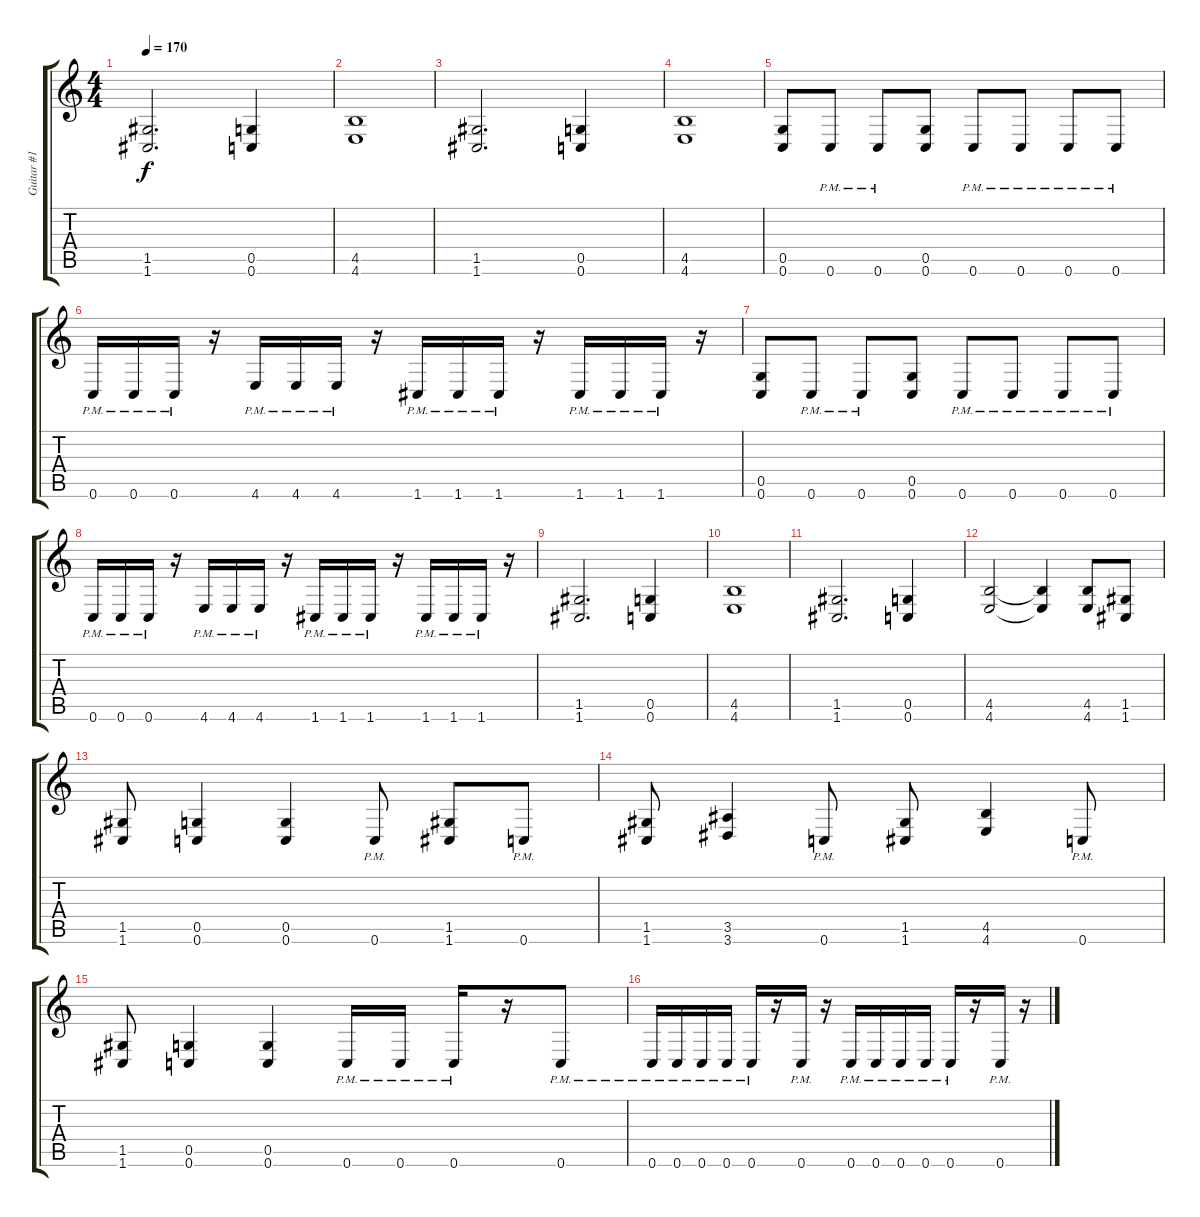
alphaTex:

\track ("Guitar #1 [Rob McCarthy]" "Guitar #1 ") {instrument distortionguitar}
\staff {score tabs}
\tuning (D4 A3 F3 C3 G2 C2) {hide}
\ts (4 4)
\tempo 170
\clef g2
\ks c
(1.5 1.6).2{d dy f} (0.5 0.6).4 |
(4.5 4.6).1 |
(1.5 1.6).2{d} (0.5 0.6).4 |
(4.5 4.6).1 |
(0.5 0.6).8 0.6{pm}.8 0.6{pm}.8 (0.5 0.6).8 0.6{pm}.8 0.6{pm}.8 0.6{pm}.8 0.6{pm}.8 |
0.6{pm}.16 0.6{pm}.16 0.6{pm}.16 r.16 4.6{pm}.16 4.6{pm}.16 4.6{pm}.16 r.16 1.6{pm}.16 1.6{pm}.16 1.6{pm}.16 r.16 1.6{pm}.16 1.6{pm}.16 1.6{pm}.16 r.16 |
(0.5 0.6).8 0.6{pm}.8 0.6{pm}.8 (0.5 0.6).8 0.6{pm}.8 0.6{pm}.8 0.6{pm}.8 0.6{pm}.8 |
0.6{pm}.16 0.6{pm}.16 0.6{pm}.16 r.16 4.6{pm}.16 4.6{pm}.16 4.6{pm}.16 r.16 1.6{pm}.16 1.6{pm}.16 1.6{pm}.16 r.16 1.6{pm}.16 1.6{pm}.16 1.6{pm}.16 r.16 |
(1.5 1.6).2{d} (0.5 0.6).4 |
(4.5 4.6).1 |
(1.5 1.6).2{d} (0.5 0.6).4 |
(4.5 4.6).2 (4.5{t} 4.6{t}).4 (4.5 4.6).8 (1.5 1.6).8 |
(1.5 1.6).8 (0.5 0.6).4 (0.5 0.6).4 0.6{pm}.8 (1.5 1.6).8 0.6{pm}.8 |
(1.5 1.6).8 (3.5 3.6).4 0.6{pm}.8 (1.5 1.6).8 (4.5 4.6).4 0.6{pm}.8 |
(1.5 1.6).8 (0.5 0.6).4 (0.5 0.6).4 0.6{pm}.16 0.6{pm}.16 0.6{pm}.16 r.16 0.6{pm}.8 |
0.6{pm}.16 0.6{pm}.16 0.6{pm}.16 0.6{pm}.16 0.6{pm}.16 r.16 0.6{pm}.16 r.16 0.6{pm}.16 0.6{pm}.16 0.6{pm}.16 0.6{pm}.16 0.6{pm}.16 r.16 0.6{pm}.16 r.16
